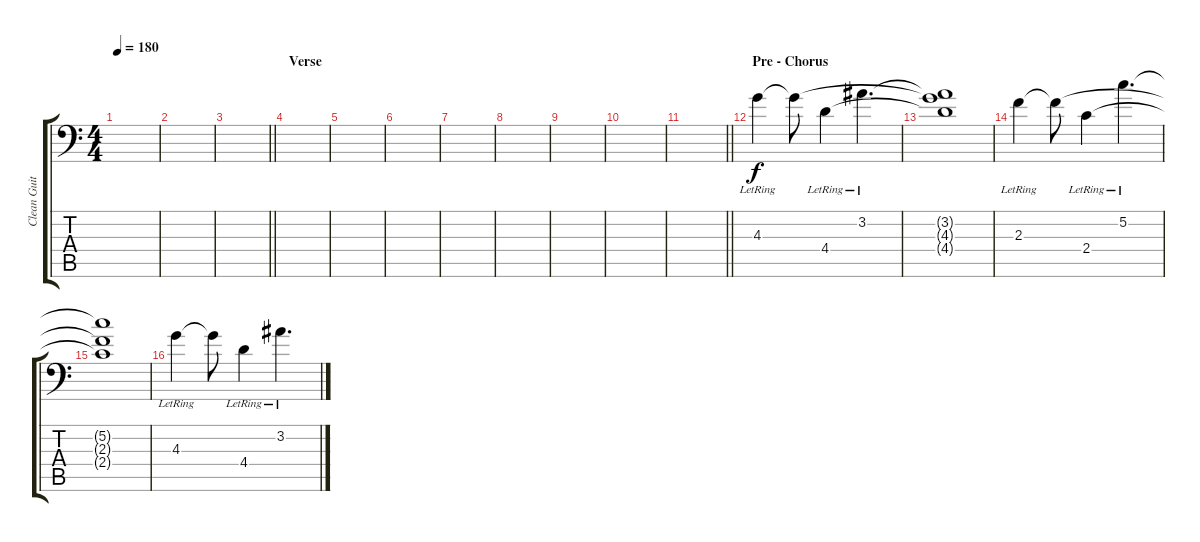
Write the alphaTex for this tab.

\track ("Clean Guitar 2" "Clean Guit") {instrument acousticguitarsteel}
\staff {score tabs}
\tuning (C4 G3 Eb3 Bb2 F2 Bb1) {hide}
\ts (4 4)
\tempo 180
\clef f4
\ks c
|
|
\barLineRight lightlight
|
\section ("" "Verse")
|
|
|
|
|
|
|
\barLineRight lightlight
|
\section ("" "Pre - Chorus")
4.3{lr}.4 4.3{t}.8 4.4{lr}.4 3.2{lr}.4{d} |
(3.2{t} 4.3{t} 4.4{t}).1 |
2.3{lr}.4 2.3{t}.8 2.4{lr}.4 5.2{lr}.4{d} |
(5.2{t} 2.3{t} 2.4{t}).1 |
4.3{lr}.4 4.3{t}.8 4.4{lr}.4 3.2{lr}.4{d}
